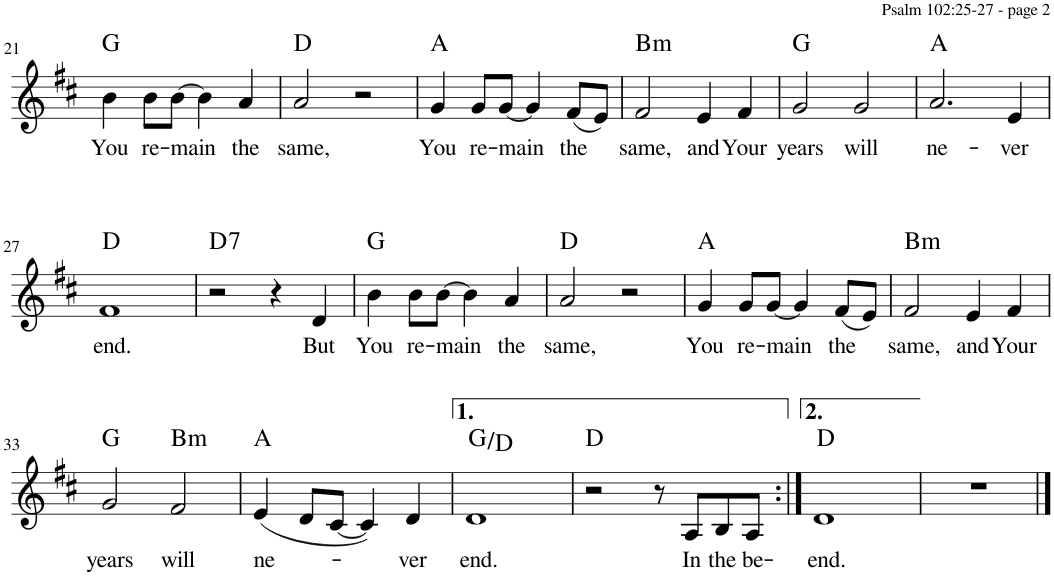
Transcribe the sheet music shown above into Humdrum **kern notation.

**kern	**text	**harte
*part1	*part1	*part1
*staff1	*staff1	*
*I"Piano	*	*
*I'Pno.	*	*
!!LO:PB:g=z
*clefG2	*	*
*k[f#c#]	*	*
*M4/4	*	*
=21	=21	=21
!	!LO:LY:b	!
4b\	You	G:maj
!	!LO:LY:b	!
8b\L	re-	.
!	!LO:LY:b	!
[8b\J	-main	.
4b\]	.	.
!	!LO:LY:b	!
4a/	the	.
=22	=22	=22
!	!LO:LY:b	!
2a/	same,	D:maj
2r	.	.
=23	=23	=23
!	!LO:LY:b	!
4g/	You	A:maj
!	!LO:LY:b	!
8g/L	re-	.
!	!LO:LY:b	!
[8g/J	-main	.
4g/]	.	.
!	!LO:LY:b	!
(8f#/L	the	.
8e/J)	.	.
=24	=24	=24
!	!LO:LY:b	!LO:H:kt=m
2f#/	same,	B:min
!	!LO:LY:b	!
4e/	and	.
!	!LO:LY:b	!
4f#/	Your	.
=25	=25	=25
!	!LO:LY:b	!
2g/	years	G:maj
!	!LO:LY:b	!
2g/	will	.
=26	=26	=26
!	!LO:LY:b	!
2.a/	ne-	A:maj
!	!LO:LY:b	!
4e/	-ver	.
!!LO:LB:g=z
=27	=27	=27
!	!LO:LY:b	!
1f#	end.	D:maj
=28	=28	=28
!	!	!LO:H:kt=7
2r	.	D:7
4r	.	.
!	!LO:LY:b	!
4d/	But	.
=29	=29	=29
!	!LO:LY:b	!
4b\	You	G:maj
!	!LO:LY:b	!
8b\L	re-	.
!	!LO:LY:b	!
[8b\J	-main	.
4b\]	.	.
!	!LO:LY:b	!
4a/	the	.
=30	=30	=30
!	!LO:LY:b	!
2a/	same,	D:maj
2r	.	.
=31	=31	=31
!	!LO:LY:b	!
4g/	You	A:maj
!	!LO:LY:b	!
8g/L	re-	.
!	!LO:LY:b	!
[8g/J	-main	.
4g/]	.	.
!	!LO:LY:b	!
(8f#/L	the	.
8e/J)	.	.
=32	=32	=32
!	!LO:LY:b	!LO:H:kt=m
2f#/	same,	B:min
!	!LO:LY:b	!
4e/	and	.
!	!LO:LY:b	!
4f#/	Your	.
!!LO:LB:g=z
=33	=33	=33
!	!LO:LY:b	!
2g/	years	G:maj
!	!LO:LY:b	!LO:H:kt=m
2f#/	will	B:min
=34	=34	=34
!	!LO:LY:b	!
(4e/	ne-	A:maj
8d/L	.	.
[8c#/J	.	.
4c#/])	.	.
!	!LO:LY:b	!
4d/	-ver	.
=35	=35	=35
!	!LO:LY:b	!
1d	end.	G:maj/5
=36	=36	=36
2r	.	D:maj
8r	.	.
!	!LO:LY:b	!
8A/L	In	.
!	!LO:LY:b	!
8B/	the	.
!	!LO:LY:b	!
8A/J	be-	.
=37:|!	=37:|!	=37:|!
!	!LO:LY:b	!
1d	end.	D:maj
=38	=38	=38
1r	.	.
==	==	==
*-	*-	*-
